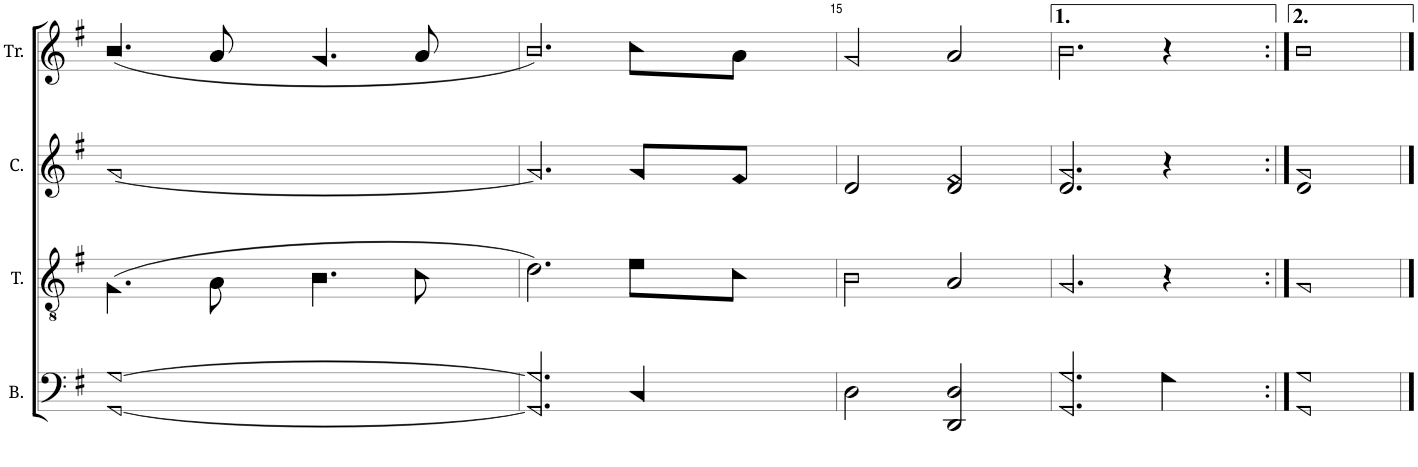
**kern	**kern	**kern	**kern
*part4	*part3	*part2	*part1
*staff4	*staff3	*staff2	*staff1
*I"Bass	*I"Tenor	*I"Voice	*I"Voice
*I'B.	*I'T.	*	*
!!LO:PB:g=z
*clefF4	*clefGv2	*clefG2	*clefG2
*k[f#]	*k[f#]	*k[f#]	*k[f#]
*M4/4	*M4/4	*M4/4	*M4/4
*met(c)	*met(c)	*met(c)	*met(c)
=13	=13	=13	=13
[1GG! [1G!	(4.G!\	[1g!	(4.b!/
.	8A!\	.	8a!/
.	4.B!\	.	4.g!/
.	8c!\	.	8a!/
=14	=14	=14	=14
2.GG!/] 2.G!/]	2.d!\)	2.g!/]	2.b!/)
4C!/	8e!\L	8g!/L	8cc!\L
.	8c!\J	8f#!/J	8a!\J
=15	=15	=15	=15
2D!\	2B!\	2d!/	2g!/
2DD!/ 2D!/	2A!/	2d!/ 2f#!/	2a!/
=16	=16	=16	=16
2.GG!/ 2.G!/	2.G!/	2.d!/ 2.g!/	2.b!\
4G!\	4r	4r	4r
=17:|!	=17:|!	=17:|!	=17:|!
1GG! 1G!	1G!	1d! 1g!	1b!
==	==	==	==
*-	*-	*-	*-
